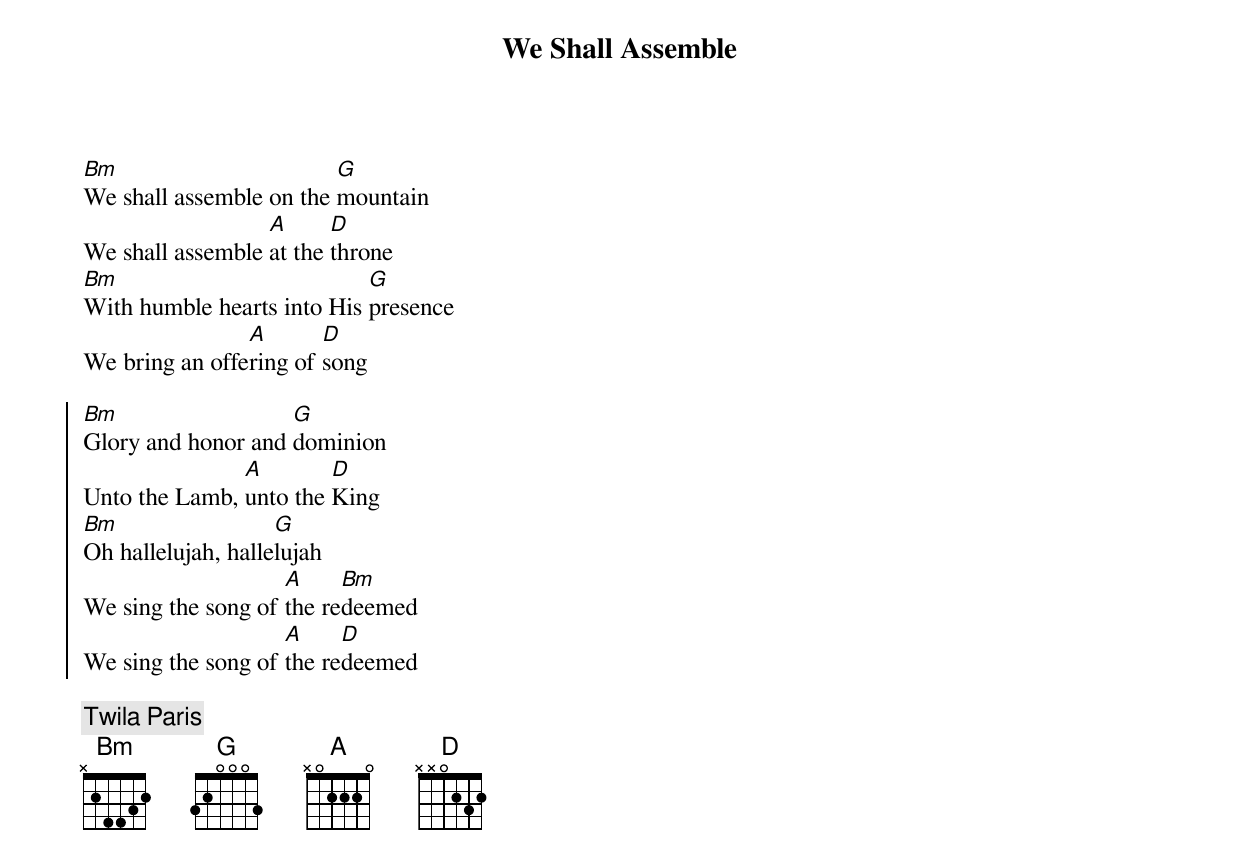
{t:We Shall Assemble}
[Bm]We shall assemble on the [G]mountain
We shall assemble [A]at the [D]throne
[Bm]With humble hearts into His [G]presence
We bring an offe[A]ring of [D]song

{soc}
[Bm]Glory and honor and [G]dominion
Unto the Lamb, [A]unto the [D]King
[Bm]Oh hallelujah, halle[G]lujah
We sing the song of [A]the re[Bm]deemed
We sing the song of [A]the re[D]deemed
{eoc}

{c:Twila Paris}
